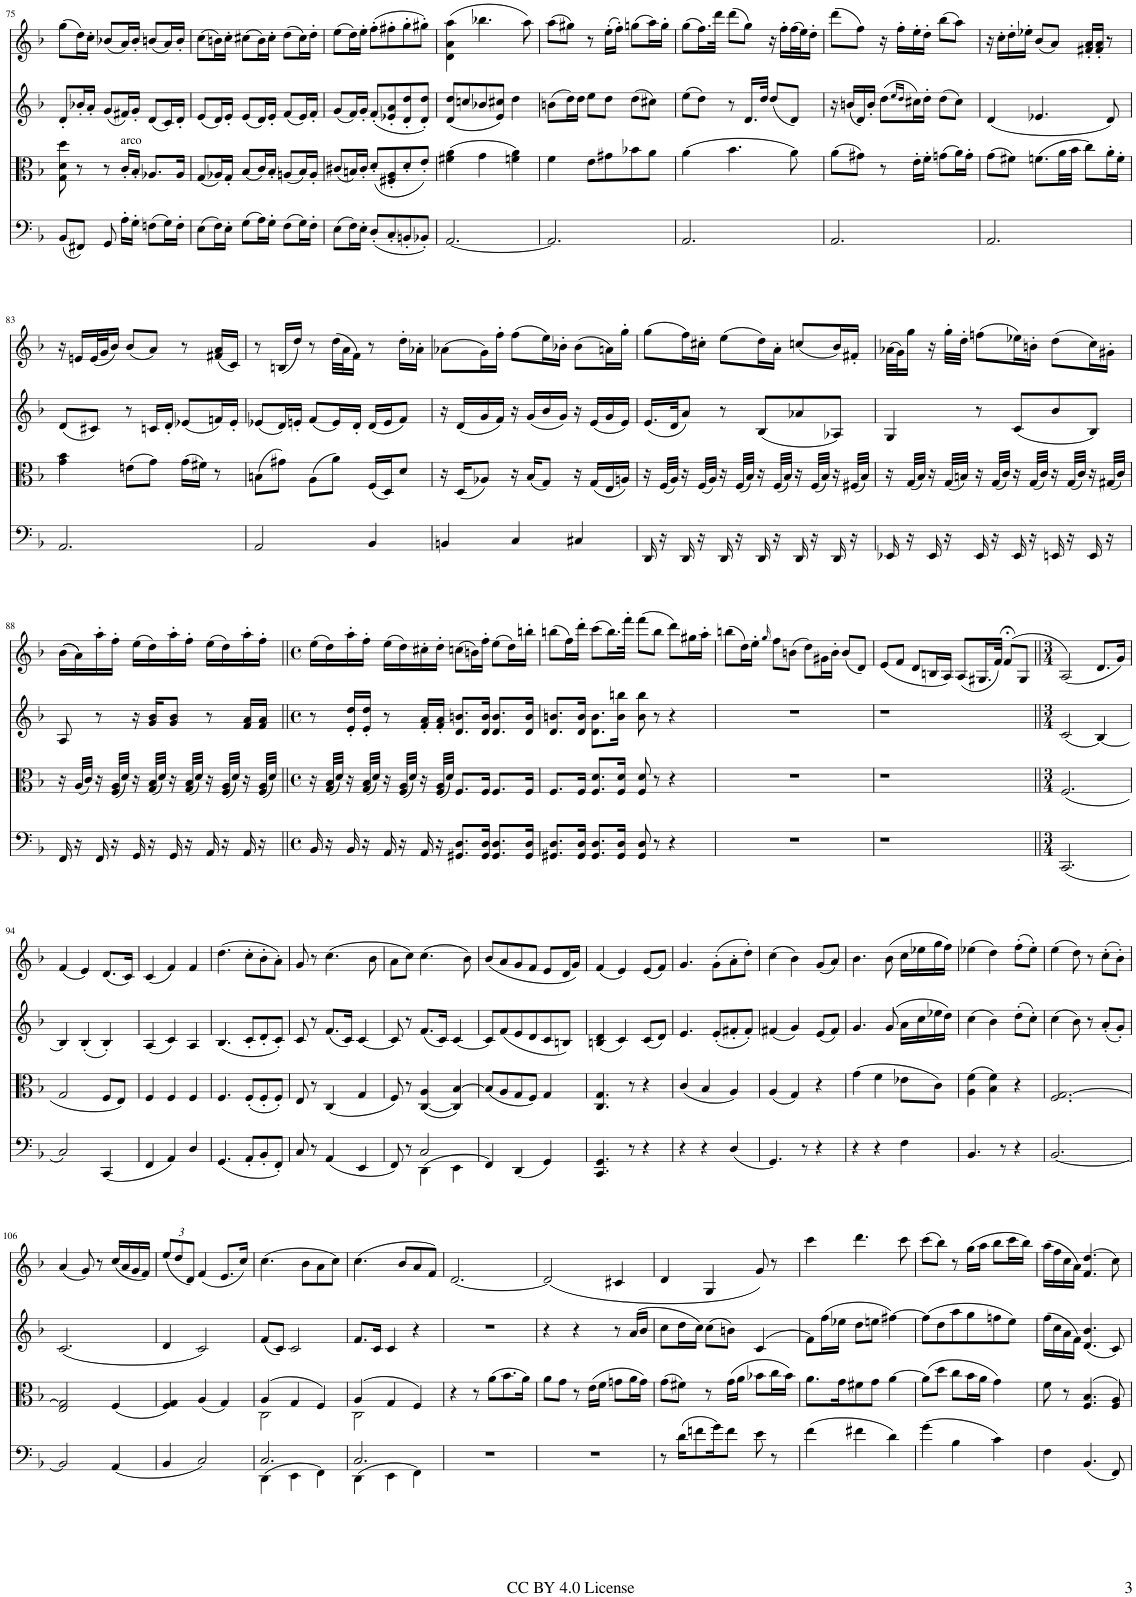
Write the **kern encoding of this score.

**kern	**kern	**kern	**kern
*part4	*part3	*part2	*part1
*staff4	*staff3	*staff2	*staff1
*I"Cello	*I"Viola	*I"Violin II	*I"Violin I
*	*I'Vla	*I'Vln	*I'Vln
!!LO:PB:g=z
*clefF4	*clefC3	*clefG2	*clefG2
*k[b-]	*k[b-]	*k[b-]	*k[b-]
*M3/4	*M3/4	*M3/4	*M3/4
=75	=75	=75	=75
(8BB-/L	8G\ 8d\ 8dd\	8d'/L	(8gg\L
8FF#X/J)	8r	16b-X'/L	16dd\L)
.	.	16a'/JJ	16cc'\JJ
8GG/	8r	(8g/L	(8b-X/L
!	!LO:TX:a:t=arco	!	!
16A'\LL	16c'/LL	16f#X/L)	16a/L)
16G'\JJ	16B-'/JJ	16g'/JJ	16b-'/JJ
(8Fn\L	8.A-X/L	(8d/L	(8bn/L
16G\L)	.	16c/L)	16a/L)
16F'\JJ	16A-/Jk	16d'/JJ	16b'/JJ
=76	=76	=76	=76
(8E\L	(8G/L	(8e/L	(8cc\L
16F\L)	16A-X/L)	16d/L)	16bn\L)
16E'\JJ	16G'/JJ	16e'/JJ	16cc'\JJ
(8G\L	(8B-/L	(8e/L	(8cc#X\L
16A\L)	16c/L)	16d/L)	16b\L)
16G'\JJ	16B-'/JJ	16e'/JJ	16cc#'\JJ
(8F\L	(8An/L	(8f/L	(8dd\L
16G\L)	16B-/L)	16e/L)	16cc#\L)
16F'\JJ	16A'/JJ	16f'/JJ	16dd'\JJ
=77	=77	=77	=77
(8E\L	(8c#X/L	(8g/L	(8ee\L
16F\L)	16Bn/L)	16f/L)	16dd\L)
16E'\JJ	16c#'/JJ	16g'/JJ	16ee'\JJ
(8D'/L	(8d'/L	(8f'/L	(8ff'\L
8C'/	8F#X/' 8A/'	8e-X/' 8a/'	8ff#X'\
8BBn'/	8d'/	8d/' 8dd/'	8gg'\
8BB-X'/J)	8e'/J)	8d/' 8dd/'J)	8gg#X'\J)
=78	=78	=78	=78
[2.AA/	(4f#X\ 4a\	(8d/ 8dd/L	(4d\ 4a\ 4aa\
.	.	8ccn/	.
.	4g\	8b-X/	4.bb-X\
.	.	8e/ 8cc#X/J)	.
.	4fn\ 4a\)	4dd\	.
.	.	.	8aa\)
=79	=79	=79	=79
2.AA/]	4f\	(8bn\L	(8aa\L
.	.	16dd\L)	8gg#X\J)
.	.	16dd\JJ	.
.	8e\L	8ee\L	8r
.	8g#X\	8dd\J	(16ee'\LL
.	.	.	16ff'\JJ)
.	8b-X\	(8dd\L	(8ggn\L
.	8a\J	8cc#X\J)	16aa\L)
.	.	.	16gg'\JJ
=80	=80	=80	=80
2.AA/	(4a\	(8ee\L	(8gg\L
.	.	8dd\J)	16.ff\L)
.	.	.	32ddd\JJk
.	4.b-\	8r	(8ddd\L
.	.	16.d/LL	8gg\J)
.	.	32dd/JJk	.
.	.	(8dd/L	16r
.	.	.	16ff'\LL
.	8a\)	8d/J)	(32ff\L
.	.	.	32ee\J)
.	.	.	16dd'\JJ
=81	=81	=81	=81
2.AA/	(8a\L	16r	(8ddd\L
.	.	(16bn/LL	.
.	8g#X\J)	16d/)	8ff\J)
.	.	16b'/JJ	.
.	8r	(8dd\L	16r
.	.	.	16ff'\LL
.	.	16qee/LL	.
.	.	16qdd/JJ	.
.	16e'\LL	16cc#X\L)	16ee'\
.	16f'\JJ	16dd'\JJ	16dd'\JJ
.	(8gn\L	(8dd\L	(8bb-\L
.	16a\L)	8cc#\J)	8aa\J)
.	16g'\JJ	.	.
=82	=82	=82	=82
2.AA/	(8g\L	(4d/	16r
.	.	.	16cc'\LL
.	8f#X\J)	.	16dd'\
.	.	.	16ee-X'\JJ
.	(8.fn\L	4.e-X/	(8b-/L
.	.	.	8a/J)
.	32a\LL	.	.
.	32b-\JJJ	.	.
.	8cc\L)	.	16f#X/' 16a/'LL
.	.	.	16f#/' 16a/'JJ
.	16a'\L	8d/)	8r
.	16f'\JJ	.	.
!!LO:LB:g=z
=83	=83	=83	=83
2.AA/	4g\ 4b-\	(8d/L	16r
.	.	.	16en/LL
.	.	8c#X/J)	(32e/L
.	.	.	32g/J
.	.	.	16b-/JJ)
.	(8en\L	8r	(8b-/L
.	8g\J)	16cn/LL	8a/J)
.	.	16d'/JJ	.
.	(16g\LL	(8e-X/L	8r
.	16f#X\JJ)	.	.
.	8r	16fn/L)	(16f#X/ 16a/LL
.	.	16e-'/JJ	16c/JJ)
=84	=84	=84	=84
2AA/	(8Bn\L	(8e-X/L	8r
.	8g#X\J)	16d/L)	(16Bn/LL
.	.	16en'/JJ	16dd/JJ)
.	(8A\L	(8f/L	8r
.	8a\J)	16e/L)	(32dd\LLL
.	.	.	32a\J
.	.	16d'/JJ	16f\JJ)
4BB-/	(16F/LL	(16d/LL	8r
.	16D/J)	16e/J	.
.	8d/J	8f/J)	16dd'\LL
.	.	.	16a-X'\JJ
=85	=85	=85	=85
4BBn/	16r	16r	(8a-X\L
.	(16D/KL	(16d/LL	.
.	8A-X/J)	16g/	16g\L)
.	.	16f/JJ)	16ff'\JJ
4C/	16r	16r	(8ff\L
.	(16B-/KL	(16g/LL	.
.	8G/J)	16b-/	16ee\L)
.	.	16g/JJ)	16b-X'\JJ
4C#X/	16r	16r	(8b-\L
.	(16G/LL	(16e/LL	.
.	16E/	16g/	16an\L)
.	16An/JJ)	16e/JJ)	16gg'\JJ
=86	=86	=86	=86
16DD/	16r	(16.e/LL	(8gg\L
16r	(32F/LLL	.	.
.	32A/JJJ)	32d/JK	.
16DD/	16r	8a/J)	16ff\L)
16r	(32F/LLL	.	16cc#X'\JJ
.	32A/JJJ)	.	.
16DD/	16r	8r	(8ee\L
16r	(32F/LLL	.	.
.	32B-/JJJ)	.	.
16DD/	16r	(8B-/L	16dd\L)
16r	(32F/LLL	.	16a'\JJ
.	32B-/JJJ)	.	.
16DD/	16r	8a-X/	(8ccn/L
16r	(32F/LLL	.	.
.	32B-/JJJ)	.	.
16DD/	16r	8A-X/J)	16b-/L)
16r	(32F#X/LLL	.	16f#X'/JJ
.	32B-/JJJ)	.	.
=87	=87	=87	=87
16EE-X/	16r	4G/	(32a-X\LLL
.	.	.	32g\J)
16r	(32G/LLL	.	16gg\JJ
.	32B-/JJJ)	.	.
16EE-/	16r	.	16r
16r	(32G/LLL	.	32gg'\LLL
.	32Bn/JJJ)	.	32dd'\JJJ
16EE-/	16r	8r	(8ffn\L
16r	(32G/LLL	.	.
.	32c/JJJ)	.	.
16EE-/	16r	(8c/L	16ee-X\L)
16r	(32G/LLL	.	16bn'\JJ
.	32c/JJJ)	.	.
16EEn/	16r	8b-/	(8dd\L
16r	(32G/LLL	.	.
.	32c/JJJ)	.	.
16EE/	16r	8B-/J)	16cc\L)
16r	(32G#X/LLL	.	16g#X'\JJ
.	32c/JJJ)	.	.
!!LO:LB:g=z
=88	=88	=88	=88
16FF/	16r	8A/	((16b-\LL
16r	(32A/LLL	.	16a\))
.	32c/JJJ)	.	.
16FF/	16r	8r	16aa'\
16r	(32F/ 32A/LLL	.	16ff'\JJ
.	32d/JJJ)	.	.
16GG/	16r	16r	(16ee\LL
16r	(32G/ 32B-/LLL	16g/ 16b-/KL	16dd\)
.	32d/JJJ)	.	.
16GG/	16r	8g/ 8b-/J	16aa'\
16r	(32G/ 32B-/LLL	.	16ff'\JJ
.	32d/JJJ)	.	.
16AA/	16r	8r	(16ee\LL
16r	(32F/ 32A/LLL	.	16dd\)
.	32d/JJJ)	.	.
16AA/	16r	16f/ 16a/LL	16aa'\
16r	(32F/ 32A/LLL	16f/ 16a/JJ	16ff'\JJ
.	32d/JJJ)	.	.
=89||	=89||	=89||	=89||
*M4/4	*M4/4	*M4/4	*M4/4
*met(c)	*met(c)	*met(c)	*met(c)
16BB-/	16r	8r	(16ee\LL
16r	(32G/ 32B-/LLL	.	16dd\)
.	32d/JJJ)	.	.
16BB-/	16r	16e/' 16dd/'LL	16aa'\
16r	(32G/ 32B-/LLL	16e/' 16dd/'JJ	16ff'\JJ
.	32d/JJJ)	.	.
16AA/	16r	8r	(16ee\LL
16r	(32F/ 32A/LLL	.	16dd\)
.	32d/JJJ)	.	.
16AA/	16r	16f/' 16a/'LL	16cc#X'\
16r	(32F/ 32A/LLL	16f/' 16a/'JJ	16dd'\JJ
.	32d/JJJ)	.	.
8.GG#X/ 8.D/L	8.F/L	8.d/ 8.bn/L	(8ccn\L
.	.	.	16bn\L)
16GG#/ 16D/Jk	16F/Jk	16d/ 16b/Jk	16ff'\JJ
8.GG#/ 8.D/L	8.F/L	8.d/ 8.b/L	(8ee\L
.	.	.	16dd\L)
16GG#/ 16D/Jk	16F/Jk	16d/ 16b/Jk	16bbn'\JJ
=90	=90	=90	=90
8.GG#X/ 8.D/L	8.F/L	8.d/ 8.bn/L	(8bbn\L
.	.	.	16ff\L)
16GG#/ 16D/Jk	16F/Jk	16d/ 16b/Jk	16ddd'\JJ
8.GG#/ 8.D/L	8.F/ 8.d/L	8.d\ 8.b\L	(8ccc\L
.	.	.	16.bb\L)
16GG#/ 16D/Jk	16F/ 16d/Jk	16b\ 16bbn\Jk	.
.	.	.	32fff'\JJk
8GG#/ 8D/	8F/ 8d/	8b\ 8bb\	(8fff\L
8r	8r	8r	8bb\J
4r	4r	4r	8ddd\L)
.	.	.	16gg#X\L
.	.	.	16aa'\JJ
=91	=91	=91	=91
1r	1r	1r	(8bbn\L
.	.	.	16dd\L)
.	.	.	16ee'\JJ
.	.	.	16qgg/
.	.	.	8ff\L
.	.	.	(8bn\J
.	.	.	8dd\L)
.	.	.	16g#X\L
.	.	.	16b'\JJ
.	.	.	(8b/L
.	.	.	8d/J)
=92	=92	=92	=92
1r	1r	1r	(8e/L
.	.	.	8f/J
.	.	.	8d/L
.	.	.	16Bn/L
.	.	.	16A/JJ)
.	.	.	(8A/L
.	.	.	16.G#X/L
.	.	.	32f/JJk)
.	.	.	(>8f;</L
.	.	.	8G#/J
=93||	=93||	=93||	=93||
*M3/4	*M3/4	*M3/4	*M3/4
(2.CC/	(2.F/	(2c/	(2A/)
.	.	[4B-/)	8.d/L
.	.	.	16g/Jk)
!!LO:LB:g=z
=94	=94	=94	=94
2C/)	2G/	4B-/]	(4f/
.	.	(4B-'/	4e/)
(4CC/	8F/L	4B-'/)	(8.d/L
.	8E/J)	.	.
.	.	.	16c/Jk)
=95	=95	=95	=95
4FF/	4F/	(4A/	(4c/
4AA/)	4F/	4c/)	4f/)
4D/	4F/	4A/	4f/
=96	=96	=96	=96
(4.GG/	4.F/	(4.B-/	(4.dd\
8AA'/L	(8F'/L	8c'/L	8cc'\L
8BB-'/	8F'/	8d'/	8b-'\
8FF'/J)	8F'/J)	8c'/J)	8a'\J)
=97	=97	=97	=97
8C/	8E/	8c/	8g/
8r	8r	8r	8r
(4AA/	(4C/	(8.f/L	(4.cc\
.	.	16c/Jk)	.
4EE/	4G/	[4c/	.
.	.	.	8b-\
=98	=98	=98	=98
*^	*	*	*
8FF/)	4ryy	8F/)	8c/]	8a\L
8r	.	8r	8r	8cc\J)
(4DD\	2C/	([4C/ 4A/	(8.f/L	(4.cc\
.	.	.	16c/Jk)	.
4EE\	.	4C/] [4B-/)	[4c/	.
.	.	.	.	8b-\)
*v	*v	*	*	*
=99	=99	=99	=99
4FF/)	(8B-/L]	8c/L]	(8b-/L
.	8A/	(8f/	8a/
(4DD/	8G/	8e/	8g/
.	8F/J)	8d/	8f/J
4GG/)	4G/	8c/	8e/L
.	.	8Bn/J)	16d/L
.	.	.	16g/JJ)
=100	=100	=100	=100
4.CC/ 4.GG/	4.C/ 4.G/	(4Bn/ 4d/	(4f/
.	.	4c/)	4e/)
8r	8r	.	.
4r	4r	(8c/L	(8e/L
.	.	8d/J)	8f/J)
=101	=101	=101	=101
4r	(4c/	4.e/	4.g/
4r	4B-/	.	.
.	.	(8e'/L	(8g'\L
(4D/	4A/)	8f#X'/	8a'\
.	.	8f#'/J)	8dd'\J)
=102	=102	=102	=102
4.GG/)	(4A/	(4f#X/	(4cc\
.	4G/)	4g/)	4b-\)
8r	.	.	.
4r	4r	(8e/L	(8g/L
.	.	8f#/J)	8a/J)
=103	=103	=103	=103
4r	(4g\	4.g/	4.b-\
4r	4f\	.	.
.	.	(8g/	(8b-\
4F\	8e-X\L	16a\LL	16cc\LL
.	.	16cc\	16ee-X\
.	8c\J)	16ee-X\	16gg\
.	.	16dd\JJ)	16ff\JJ)
=104	=104	=104	=104
4.BB-/	(4A\ 4f\	(4cc\	(4ee-X\
.	4B-\ 4f\)	4b-\)	4dd\)
8r	.	.	.
4r	4r	(8dd'\L	(8ff'\L
.	.	8cc'\J)	8ee-'\J)
=105	=105	=105	=105
[2.BB-/	2.F/ [2.G/	(4cc\	(4ee\
.	.	8b-\)	8dd\)
.	.	8r	8r
.	.	(8a'/L	(8cc'\L
.	.	8g'/J)	8b-'\J)
!!LO:LB:g=z
=106	=106	=106	=106
2BB-/]	2E/ 2G/]	(2.c/	(4a/
.	.	.	8g/)
.	.	.	8r
(4AA/	(4F/	.	(16cc/LL
.	.	.	16a/
.	.	.	16g/
.	.	.	16f/JJ)
=107	=107	=107	=107
*	*	*	*Xbrackettup
4BB-/	4F/ 4G/)	4d/	(12ee/L
.	.	.	12dd/
.	.	.	12d/J)
2C/)	(4A/	2c/)	(4f/
.	4G/)	.	8.e/L
.	.	.	16cc/Jk)
=108	=108	=108	=108
*^	*^	*	*
(4DD\	2.C/	(4A/	2C\	(8f/L	(4.cc\
.	.	.	.	8c/J)	.
4EE\	.	4G/	.	2c/	.
.	.	.	.	.	8b-\L
4FF\)	.	4F/)	4ryy	.	8a\
.	.	.	.	.	8cc\J)
=109	=109	=109	=109	=109	=109
(4DD\	2.C/	(4A/	2C\	8.f/L	(4.cc\
.	.	.	.	16c/Jk	.
4EE\	.	4G/	.	4c/	.
.	.	.	.	.	8b-/L
4FF\)	.	4F/)	4ryy	4r	8a/
.	.	.	.	.	8f/J)
*v	*v	*	*	*	*
*	*v	*v	*	*
=110	=110	=110	=110
2.r	4r	2.r	[2.d/
.	8r	.	.
.	(8a\L	.	.
.	8.b-\	.	.
.	16a\Jk)	.	.
=111	=111	=111	=111
2.r	8a\L	4r	(2d/]
.	8g\J	.	.
.	8r	4r	.
.	(>16e\LL	.	.
.	16f\JJ	.	.
.	8gn\L	8r	4c#X/
.	16a\L	(>16a/LL	.
.	16g\JJ)	16b-/JJ	.
=112	=112	=112	=112
8r	(8g\L	8cc\L	4d/
(16d\KL	8f#X\J)	16dd\L	.
8fn\	.	16cc\JJ)	.
.	8r	(8cc\L	4G/
16g\K)	.	.	.
8f\J	(>16g\LL	8bn\J)	.
.	16a\JJ	.	.
8e\	8b-X\L	(4c/	8g/)
8r	16cc\L	.	8r
.	16b-\JJ)	.	.
=113	=113	=113	=113
(4f\	8.a\L	8f\L)	4ccc\
.	.	(16ff\L	.
.	16g\K	16ee-X\JJ	.
4f#X\	8f#X\	8dd\L	4.ddd\
.	8g\J	8een\J	.
4d\)	[4a\	[4ff#X\)	.
.	.	.	8ccc\
=114	=114	=114	=114
(4g\	(8a\L]	(8ff#\L]	(8ccc\L
.	8dd\J	8dd\	8bb-\J)
4B-\	8cc\L	8aa\	8r
.	16b-\L	8gg\	(16gg\LL
.	16a\JJ	.	16aa\JJ
4c\)	4g\)	8ffn\	8bb-\L
.	.	8ee\J)	16ccc\L
.	.	.	16bb-\JJ)
=115	=115	=115	=115
4F\	8f\	(16ff\LL	(16aa\LL
.	.	16cc\	16ff\
.	8r	16a\	16cc\
.	.	16f\JJ)	16a\JJ)
(4.BB-/	(>4.F/ 4.B-/	(4.d/ 4.b-/	(4.f/ 4.dd/
8FF/)	8F/ 8A/)	8c/)	8cc\)
=	=	=	=
*-	*-	*-	*-
